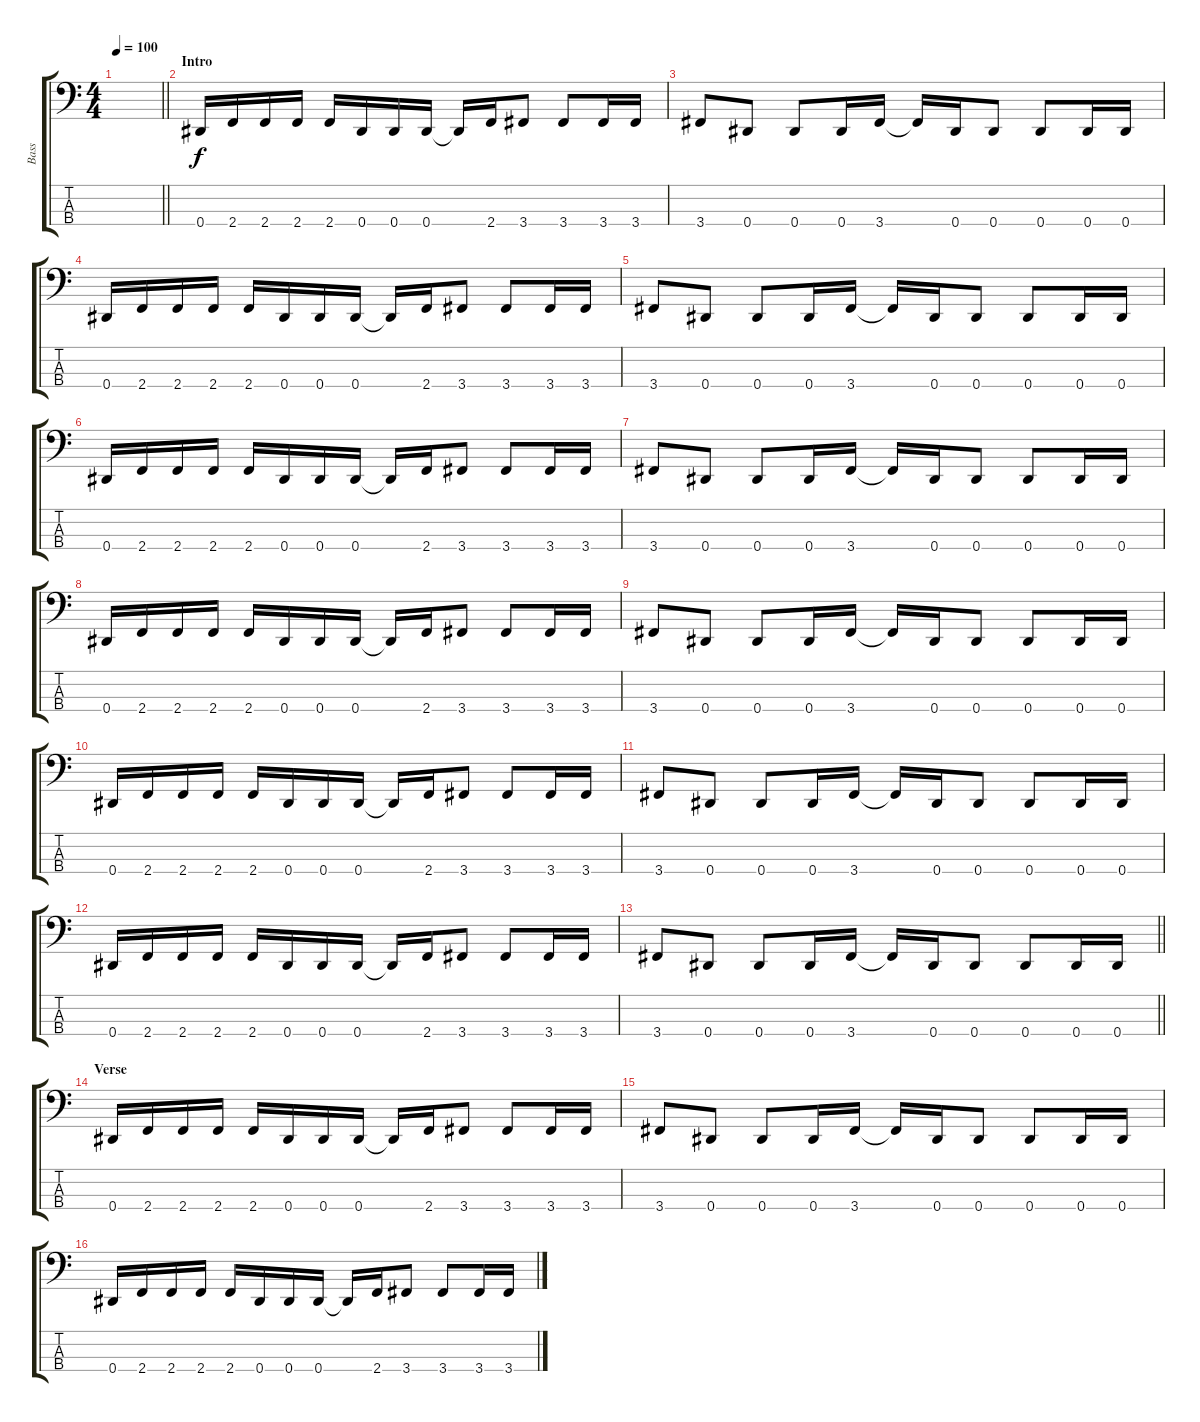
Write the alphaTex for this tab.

\track ("Bass" "Bass") {instrument electricbasspick}
\staff {score tabs}
\tuning (Gb2 Db2 Ab1 Eb1) {hide}
\ts (4 4)
\tempo 100
\clef f4
\barLineRight lightlight
\ks c
|
\section ("" "Intro")
0.4.16 2.4.16 2.4.16 2.4.16 2.4.16 0.4.16 0.4.16 0.4.16 0.4{t}.16 2.4.16 3.4.8 3.4.8 3.4.16 3.4.16 |
3.4.8 0.4.8 0.4.8 0.4.16 3.4.16 3.4{t}.16 0.4.16 0.4.8 0.4.8 0.4.16 0.4.16 |
0.4.16 2.4.16 2.4.16 2.4.16 2.4.16 0.4.16 0.4.16 0.4.16 0.4{t}.16 2.4.16 3.4.8 3.4.8 3.4.16 3.4.16 |
3.4.8 0.4.8 0.4.8 0.4.16 3.4.16 3.4{t}.16 0.4.16 0.4.8 0.4.8 0.4.16 0.4.16 |
0.4.16 2.4.16 2.4.16 2.4.16 2.4.16 0.4.16 0.4.16 0.4.16 0.4{t}.16 2.4.16 3.4.8 3.4.8 3.4.16 3.4.16 |
3.4.8 0.4.8 0.4.8 0.4.16 3.4.16 3.4{t}.16 0.4.16 0.4.8 0.4.8 0.4.16 0.4.16 |
0.4.16 2.4.16 2.4.16 2.4.16 2.4.16 0.4.16 0.4.16 0.4.16 0.4{t}.16 2.4.16 3.4.8 3.4.8 3.4.16 3.4.16 |
3.4.8 0.4.8 0.4.8 0.4.16 3.4.16 3.4{t}.16 0.4.16 0.4.8 0.4.8 0.4.16 0.4.16 |
0.4.16 2.4.16 2.4.16 2.4.16 2.4.16 0.4.16 0.4.16 0.4.16 0.4{t}.16 2.4.16 3.4.8 3.4.8 3.4.16 3.4.16 |
3.4.8 0.4.8 0.4.8 0.4.16 3.4.16 3.4{t}.16 0.4.16 0.4.8 0.4.8 0.4.16 0.4.16 |
0.4.16 2.4.16 2.4.16 2.4.16 2.4.16 0.4.16 0.4.16 0.4.16 0.4{t}.16 2.4.16 3.4.8 3.4.8 3.4.16 3.4.16 |
\barLineRight lightlight
3.4.8 0.4.8 0.4.8 0.4.16 3.4.16 3.4{t}.16 0.4.16 0.4.8 0.4.8 0.4.16 0.4.16 |
\section ("" "Verse")
0.4.16 2.4.16 2.4.16 2.4.16 2.4.16 0.4.16 0.4.16 0.4.16 0.4{t}.16 2.4.16 3.4.8 3.4.8 3.4.16 3.4.16 |
3.4.8 0.4.8 0.4.8 0.4.16 3.4.16 3.4{t}.16 0.4.16 0.4.8 0.4.8 0.4.16 0.4.16 |
0.4.16 2.4.16 2.4.16 2.4.16 2.4.16 0.4.16 0.4.16 0.4.16 0.4{t}.16 2.4.16 3.4.8 3.4.8 3.4.16 3.4.16
